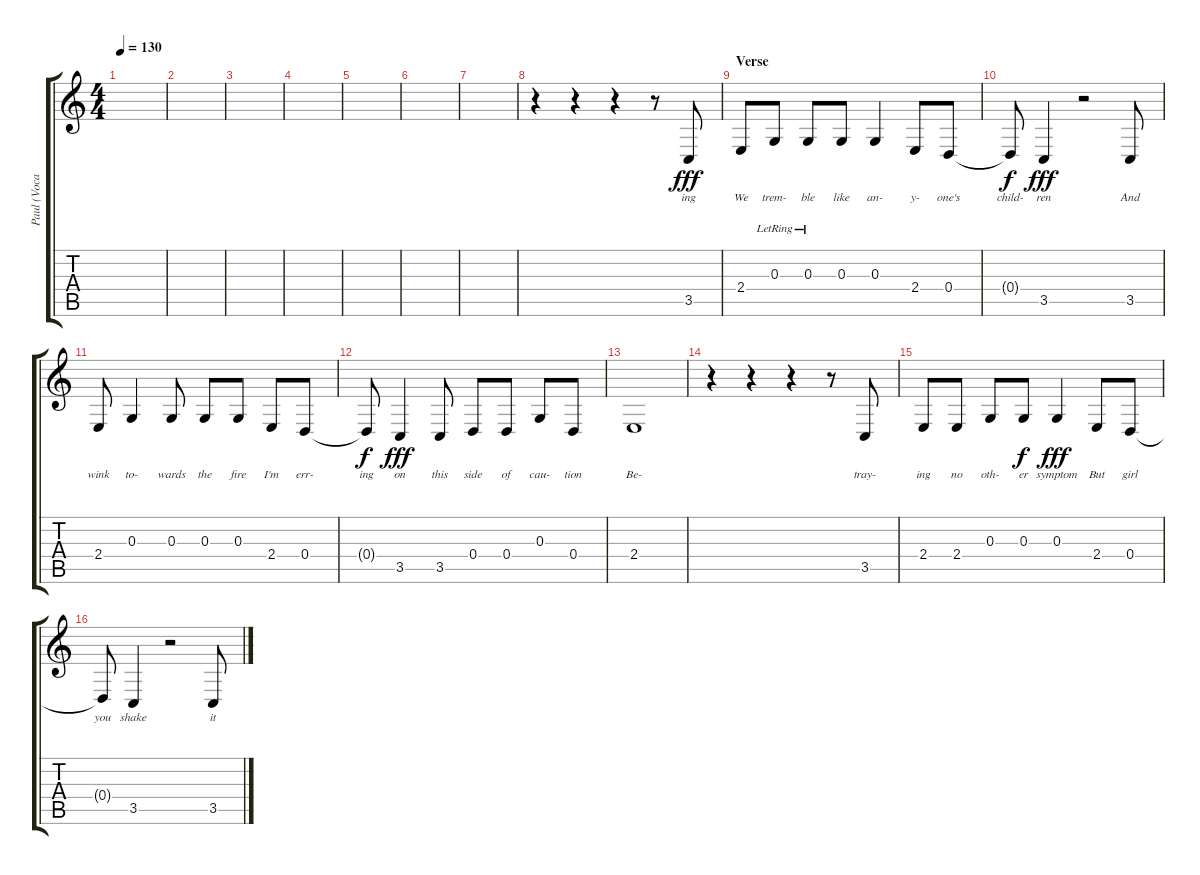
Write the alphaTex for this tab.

\track ("Paul (Vocals)" "Paul (Voca") {instrument tenorsax}
\staff {score tabs}
\tuning (E4 B3 G3 D3 A2 E2) {hide}
\ts (4 4)
\tempo 130
\clef g2
\ks c
|
|
|
|
|
|
|
r.4 r.4 r.4 r.8 3.5.8{lyrics (0 "ing") lyrics (1 "") lyrics (2 "") lyrics (3 "") lyrics (4 "") dy fff} |
\section ("" "Verse")
2.4.8{lyrics (0 "We") lyrics (1 "") lyrics (2 "") lyrics (3 "") lyrics (4 "")} 0.3{lr}.8{lyrics (0 "trem-") lyrics (1 "") lyrics (2 "") lyrics (3 "") lyrics (4 "")} 0.3{lr}.8{lyrics (0 "ble") lyrics (1 "") lyrics (2 "") lyrics (3 "") lyrics (4 "")} 0.3.8{lyrics (0 "like") lyrics (1 "") lyrics (2 "") lyrics (3 "") lyrics (4 "")} 0.3.4{lyrics (0 "an-") lyrics (1 "") lyrics (2 "") lyrics (3 "") lyrics (4 "")} 2.4.8{lyrics (0 "y-") lyrics (1 "") lyrics (2 "") lyrics (3 "") lyrics (4 "")} 0.4.8{lyrics (0 "one's") lyrics (1 "") lyrics (2 "") lyrics (3 "") lyrics (4 "")} |
0.4{t}.8{lyrics (0 "child-") lyrics (1 "") lyrics (2 "") lyrics (3 "") lyrics (4 "") dy f} 3.5.4{lyrics (0 "ren") lyrics (1 "") lyrics (2 "") lyrics (3 "") lyrics (4 "") dy fff} r.2 3.5.8{lyrics (0 "And") lyrics (1 "") lyrics (2 "") lyrics (3 "") lyrics (4 "")} |
2.4.8{lyrics (0 "wink") lyrics (1 "") lyrics (2 "") lyrics (3 "") lyrics (4 "")} 0.3.4{lyrics (0 "to-") lyrics (1 "") lyrics (2 "") lyrics (3 "") lyrics (4 "")} 0.3.8{lyrics (0 "wards") lyrics (1 "") lyrics (2 "") lyrics (3 "") lyrics (4 "")} 0.3.8{lyrics (0 "the") lyrics (1 "") lyrics (2 "") lyrics (3 "") lyrics (4 "")} 0.3.8{lyrics (0 "fire") lyrics (1 "") lyrics (2 "") lyrics (3 "") lyrics (4 "")} 2.4.8{lyrics (0 "I'm") lyrics (1 "") lyrics (2 "") lyrics (3 "") lyrics (4 "")} 0.4.8{lyrics (0 "err-") lyrics (1 "") lyrics (2 "") lyrics (3 "") lyrics (4 "")} |
0.4{t}.8{lyrics (0 "ing") lyrics (1 "") lyrics (2 "") lyrics (3 "") lyrics (4 "") dy f} 3.5.4{lyrics (0 "on") lyrics (1 "") lyrics (2 "") lyrics (3 "") lyrics (4 "") dy fff} 3.5.8{lyrics (0 "this") lyrics (1 "") lyrics (2 "") lyrics (3 "") lyrics (4 "")} 0.4.8{lyrics (0 "side") lyrics (1 "") lyrics (2 "") lyrics (3 "") lyrics (4 "")} 0.4.8{lyrics (0 "of") lyrics (1 "") lyrics (2 "") lyrics (3 "") lyrics (4 "")} 0.3.8{lyrics (0 "cau-") lyrics (1 "") lyrics (2 "") lyrics (3 "") lyrics (4 "")} 0.4.8{lyrics (0 "tion") lyrics (1 "") lyrics (2 "") lyrics (3 "") lyrics (4 "")} |
2.4.1{lyrics (0 "Be-") lyrics (1 "") lyrics (2 "") lyrics (3 "") lyrics (4 "")} |
r.4 r.4 r.4 r.8 3.5.8{lyrics (0 "tray-") lyrics (1 "") lyrics (2 "") lyrics (3 "") lyrics (4 "")} |
2.4.8{lyrics (0 "ing") lyrics (1 "") lyrics (2 "") lyrics (3 "") lyrics (4 "")} 2.4.8{lyrics (0 "no") lyrics (1 "") lyrics (2 "") lyrics (3 "") lyrics (4 "")} 0.3.8{lyrics (0 "oth-") lyrics (1 "") lyrics (2 "") lyrics (3 "") lyrics (4 "")} 0.3.8{lyrics (0 "er") lyrics (1 "") lyrics (2 "") lyrics (3 "") lyrics (4 "") dy f} 0.3.4{lyrics (0 "symptom") lyrics (1 "") lyrics (2 "") lyrics (3 "") lyrics (4 "") dy fff} 2.4.8{lyrics (0 "But") lyrics (1 "") lyrics (2 "") lyrics (3 "") lyrics (4 "")} 0.4.8{lyrics (0 "girl") lyrics (1 "") lyrics (2 "") lyrics (3 "") lyrics (4 "")} |
0.4{t}.8{lyrics (0 "you") lyrics (1 "") lyrics (2 "") lyrics (3 "") lyrics (4 "")} 3.5.4{lyrics (0 "shake") lyrics (1 "") lyrics (2 "") lyrics (3 "") lyrics (4 "")} r.2 3.5.8{lyrics (0 "it") lyrics (1 "") lyrics (2 "") lyrics (3 "") lyrics (4 "")}
